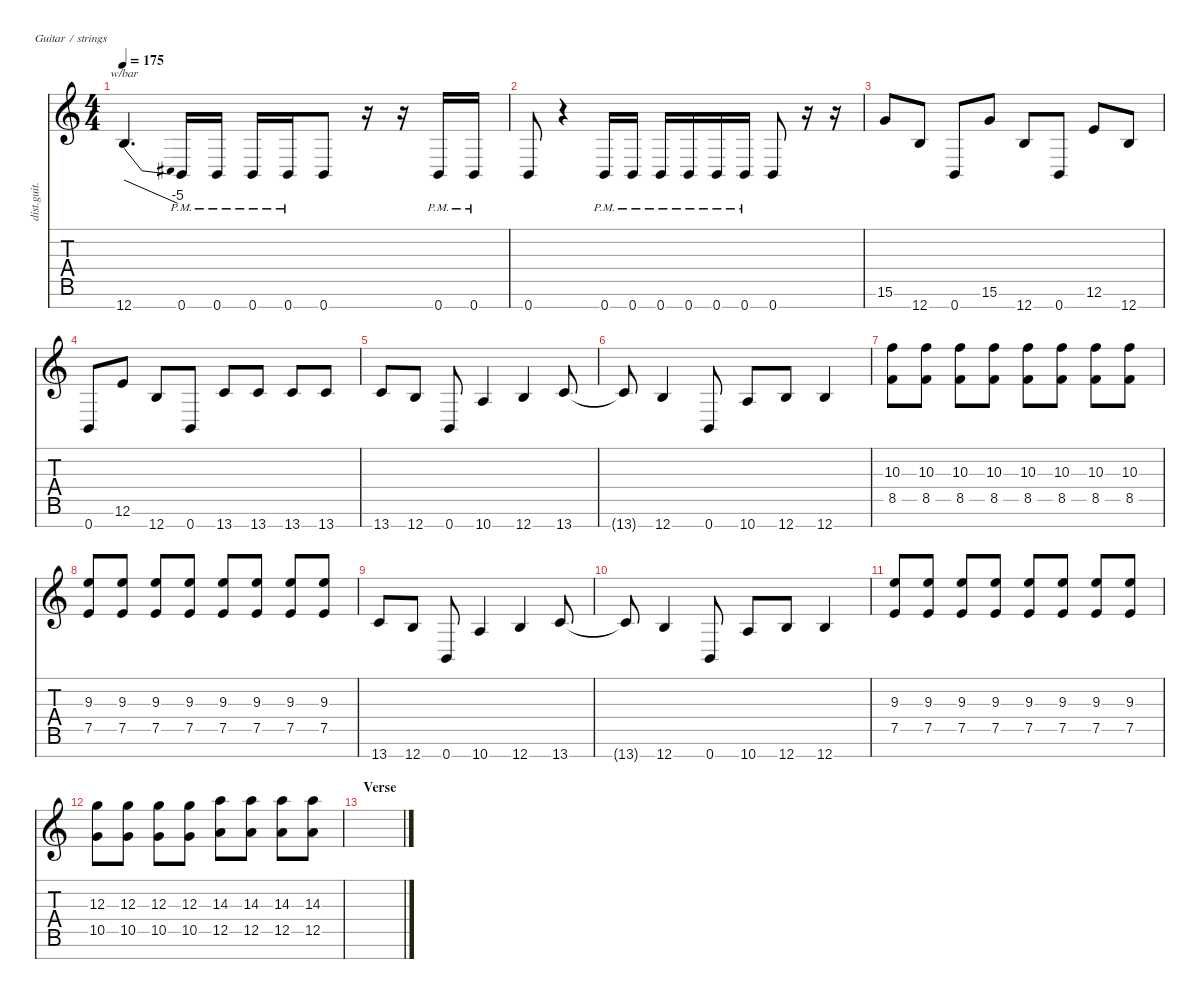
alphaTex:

\defaultSystemsLayout 4
\hideDynamics
\bracketExtendMode nobrackets
\track ("Distortion Guitar - Zoli" "dist.guit.") {instrument distortionguitar}
\staff {score tabs}
\tuning (E4 B3 G3 D3 A2 E2 B1)
\ts (4 4)
\tempo 175
\clef g2
\ks c
12.7.4{d tbe (dive default 29.4 0 59.4 -20) dy ff} 0.7{pm}.16 0.7{pm}.16 0.7{pm}.16 0.7{pm}.16 0.7.8 r.16 r.16 0.7{pm}.16 0.7{pm}.16 |
0.7.8 r.4 0.7{pm}.16 0.7{pm}.16 0.7{pm}.16 0.7{pm}.16 0.7{pm}.16 0.7{pm}.16 0.7.8 r.16 r.16 |
15.6.8 12.7.8 0.7.8 15.6.8 12.7.8 0.7.8 12.6.8 12.7.8 |
0.7.8 12.6.8 12.7.8 0.7.8 13.7.8 13.7.8 13.7.8 13.7.8 |
13.7.8 12.7.8 0.7.8 10.7.4 12.7.4 13.7.8 |
13.7{t}.8 12.7.4 0.7.8 10.7.8 12.7.8 12.7.4 |
(8.5 10.3).8 (8.5 10.3).8 (8.5 10.3).8 (8.5 10.3).8 (8.5 10.3).8 (8.5 10.3).8 (8.5 10.3).8 (8.5 10.3).8 |
(7.5 9.3).8 (7.5 9.3).8 (7.5 9.3).8 (7.5 9.3).8 (7.5 9.3).8 (7.5 9.3).8 (7.5 9.3).8 (7.5 9.3).8 |
13.7.8 12.7.8 0.7.8 10.7.4 12.7.4 13.7.8 |
13.7{t}.8 12.7.4 0.7.8 10.7.8 12.7.8 12.7.4 |
(7.5 9.3).8 (7.5 9.3).8 (7.5 9.3).8 (7.5 9.3).8 (7.5 9.3).8 (7.5 9.3).8 (7.5 9.3).8 (7.5 9.3).8 |
(10.5 12.3).8 (10.5 12.3).8 (10.5 12.3).8 (10.5 12.3).8 (14.3 12.5).8 (14.3 12.5).8 (14.3 12.5).8 (14.3 12.5).8 |
\section ("" "Verse")
